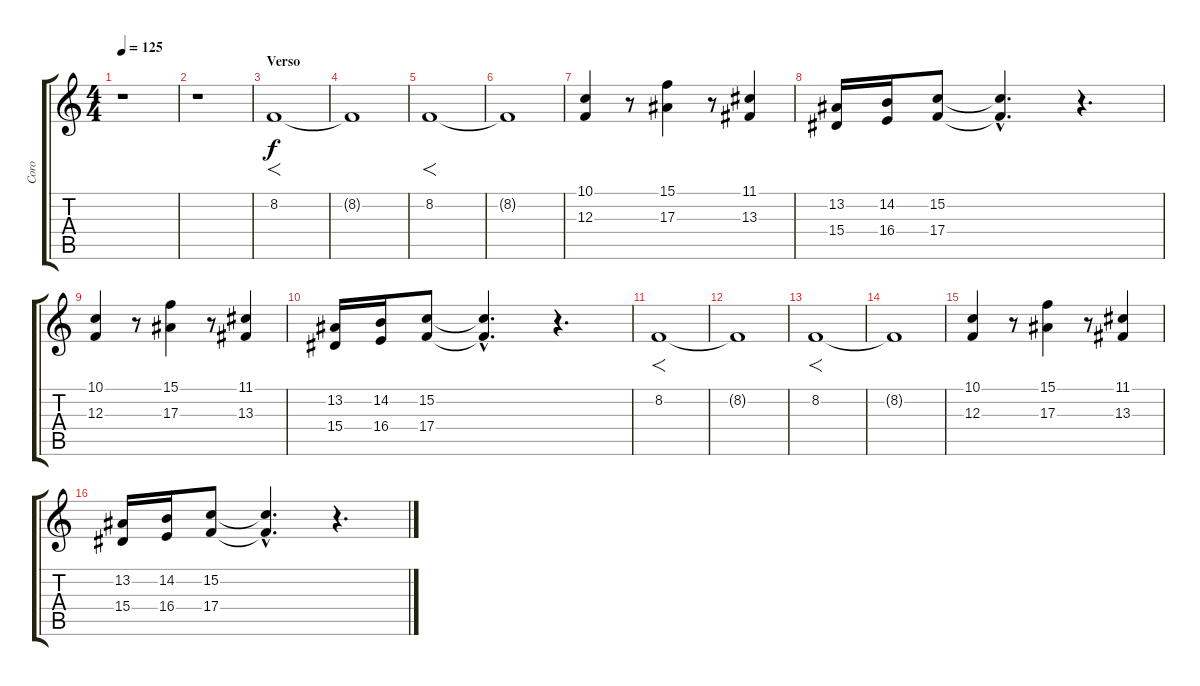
\track ("Coro" "Coro") {instrument choiraahs}
\staff {score tabs}
\tuning (D4 A3 F3 C3 G2 D2) {hide}
\ts (4 4)
\tempo 125
\clef g2
\ks c
r.1{dy f} |
r.1 |
\section ("" "Verso")
8.2.1{f} |
8.2{t}.1 |
8.2.1{f} |
8.2{t}.1 |
(10.1 12.3).4 r.8 (15.1 17.3).4 r.8 (11.1 13.3).4 |
(13.2 15.4).16 (14.2 16.4).16 (15.2 17.4).8 (15.2{hac t} 17.4{hac t}).4{d} r.4{d} |
(10.1 12.3).4 r.8 (15.1 17.3).4 r.8 (11.1 13.3).4 |
(13.2 15.4).16 (14.2 16.4).16 (15.2 17.4).8 (15.2{hac t} 17.4{hac t}).4{d} r.4{d} |
8.2.1{f} |
8.2{t}.1 |
8.2.1{f} |
8.2{t}.1 |
(10.1 12.3).4 r.8 (15.1 17.3).4 r.8 (11.1 13.3).4 |
(13.2 15.4).16 (14.2 16.4).16 (15.2 17.4).8 (15.2{hac t} 17.4{hac t}).4{d} r.4{d}
